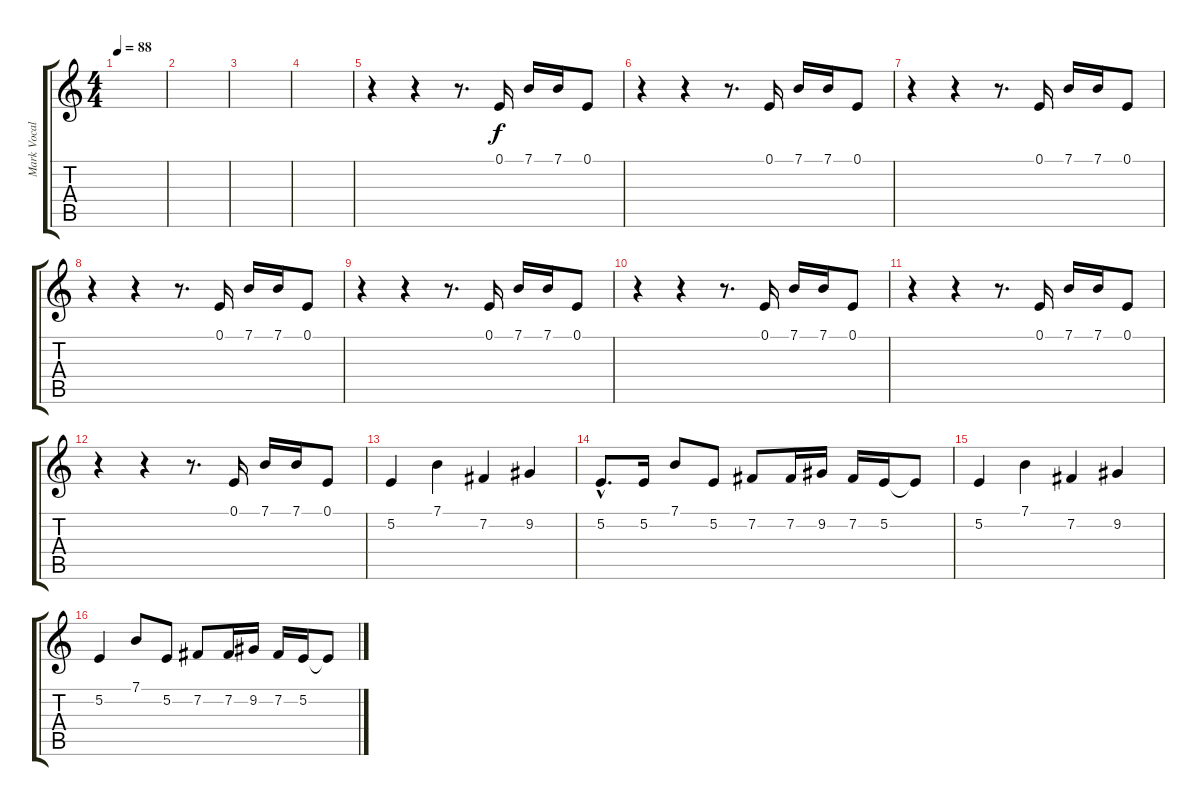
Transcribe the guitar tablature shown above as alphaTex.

\track ("Mark Vocals 1" "Mark Vocal") {instrument altosax}
\staff {score tabs}
\tuning (E4 B3 G3 D3 A2 E2) {hide}
\ts (4 4)
\tempo 88
\clef g2
\ks c
|
|
|
|
r.4 r.4 r.8{d} 0.1.16 7.1.16 7.1.16 0.1.8 |
r.4 r.4 r.8{d} 0.1.16 7.1.16 7.1.16 0.1.8 |
r.4 r.4 r.8{d} 0.1.16 7.1.16 7.1.16 0.1.8 |
r.4 r.4 r.8{d} 0.1.16 7.1.16 7.1.16 0.1.8 |
r.4 r.4 r.8{d} 0.1.16 7.1.16 7.1.16 0.1.8 |
r.4 r.4 r.8{d} 0.1.16 7.1.16 7.1.16 0.1.8 |
r.4 r.4 r.8{d} 0.1.16 7.1.16 7.1.16 0.1.8 |
r.4 r.4 r.8{d} 0.1.16 7.1.16 7.1.16 0.1.8 |
5.2.4 7.1.4 7.2.4 9.2.4 |
5.2{hac}.8{d} 5.2.16 7.1.8 5.2.8 7.2.8 7.2.16 9.2.16 7.2.16 5.2.16 5.2{t}.8 |
5.2.4 7.1.4 7.2.4 9.2.4 |
5.2.4 7.1.8 5.2.8 7.2.8 7.2.16 9.2.16 7.2.16 5.2.16 5.2{t}.8
